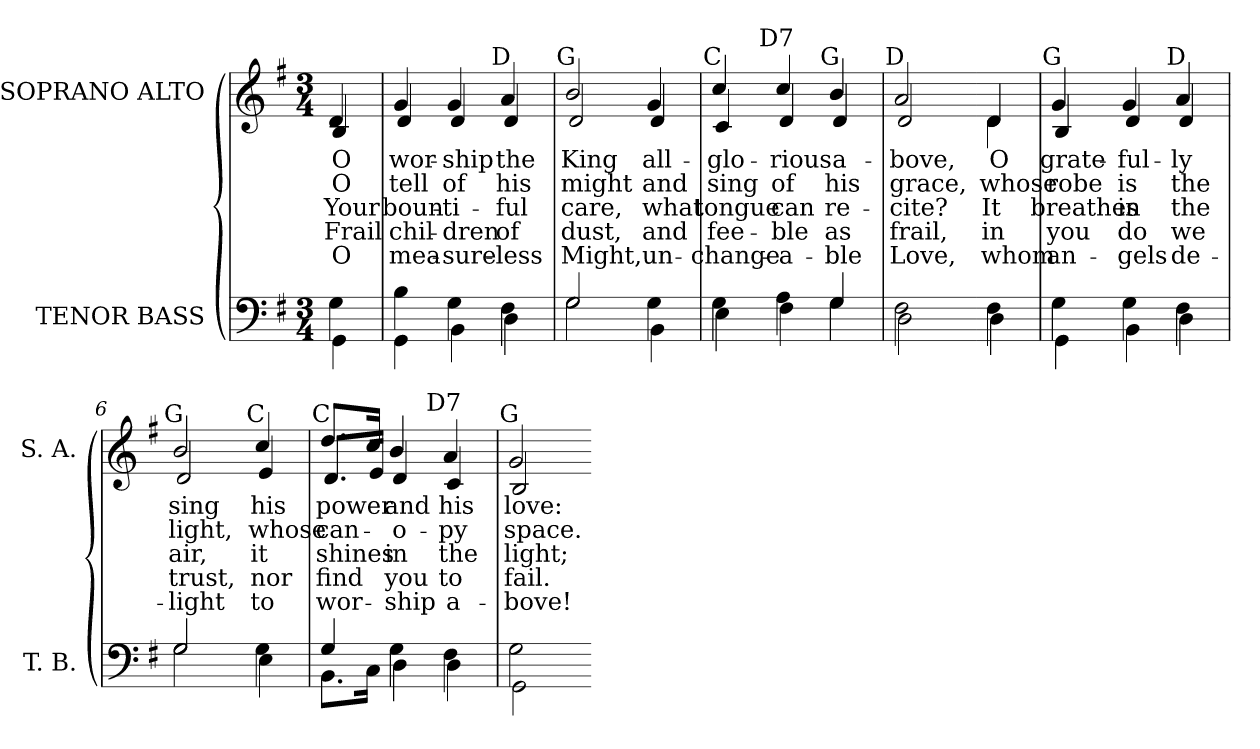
**kern	**kern	**text	**text	**text	**text	**text
*part2	*part1	*part1	*part1	*part1	*part1	*part1
*staff2	*staff1	*staff1	*staff1	*staff1	*staff1	*staff1
*I"TENOR BASS	*I"SOPRANO ALTO	*	*	*	*	*
*I'T. B.	*I'S. A.	*	*	*	*	*
!!LO:PB:g=z
*clefF4	*clefG2	*	*	*	*	*
*k[f#]	*k[f#]	*	*	*	*	*
*G:	*G:	*	*	*	*	*
*M3/4	*M3/4	*	*	*	*	*
=	=	=	=	=	=	=
*^	*	*	*	*	*	*
!	!	!LO:TX:a:cj:t=G	!	!	!	!	!
!	!	!LO:TX:b:cj:t=1	!	!	!	!	!
!	!	!LO:TX:b:cj:t=2	!	!	!	!	!
!	!	!LO:TX:b:cj:t=3	!	!	!	!	!
!	!	!LO:TX:b:cj:t=4	!	!	!	!	!
!	!	!LO:TX:b:cj:t=5	!	!	!	!	!
!	!	!	!LO:LY:b:color=#000000	!LO:LY:b:color=#000000	!LO:LY:b:color=#000000	!LO:LY:b:color=#000000	!LO:LY:b:color=#000000
*	*	*^	*	*	*	*	*
4Gi\	4GGi\	4di/	4Bi/	O	O	Your	Frail	O
=	=	=	=	=	=	=	=	=
!	!	!	!	!LO:LY:b:color=#000000	!LO:LY:b:color=#000000	!LO:LY:b:color=#000000	!LO:LY:b:color=#000000	!LO:LY:b:color=#000000
4Bi\	4GGi\	4gi/	4di/	wor-	tell	boun-	chil-	mea-
!	!	!	!	!LO:LY:b:color=#000000	!LO:LY:b:color=#000000	!LO:LY:b:color=#000000	!LO:LY:b:color=#000000	!LO:LY:b:color=#000000
4Gi\	4BBi\	4gi/	4di/	-ship	of	-ti-	-dren	-sure-
!	!	!LO:TX:a:cj:t=D	!	!	!	!	!	!
!	!	!	!	!LO:LY:b:color=#000000	!LO:LY:b:color=#000000	!LO:LY:b:color=#000000	!LO:LY:b:color=#000000	!LO:LY:b:color=#000000
4F#i\	4Di\	4ai/	4di/	the	his	-ful	of	-less
=1	=1	=1	=1	=1	=1	=1	=1	=1
!	!	!LO:TX:a:cj:t=G	!	!	!	!	!	!
!	!	!	!	!LO:LY:b:color=#000000	!LO:LY:b:color=#000000	!LO:LY:b:color=#000000	!LO:LY:b:color=#000000	!LO:LY:b:color=#000000
2Gi/	2Gi\	2bi/	2di/	King	might	care,	dust,	Might,
!	!	!	!	!LO:LY:b:color=#000000	!LO:LY:b:color=#000000	!LO:LY:b:color=#000000	!LO:LY:b:color=#000000	!LO:LY:b:color=#000000
4Gi\	4BBi\	4gi/	4di/	all-	and	what	and	un-
=2	=2	=2	=2	=2	=2	=2	=2	=2
!	!	!LO:TX:a:cj:t=C	!	!	!	!	!	!
!	!	!	!	!LO:LY:b:color=#000000	!LO:LY:b:color=#000000	!LO:LY:b:color=#000000	!LO:LY:b:color=#000000	!LO:LY:b:color=#000000
4Gi\	4Ei\	4cci/	4ci/	-glo-	sing	tongue	fee-	-change-
!	!	!LO:TX:a:cj:t=D7	!	!	!	!	!	!
!	!	!	!	!LO:LY:b:color=#000000	!LO:LY:b:color=#000000	!LO:LY:b:color=#000000	!LO:LY:b:color=#000000	!LO:LY:b:color=#000000
4Ai\	4F#i\	4cci/	4di/	-rious	of	can	-ble	-a-
!	!	!LO:TX:a:cj:t=G	!	!	!	!	!	!
!	!	!	!	!LO:LY:b:color=#000000	!LO:LY:b:color=#000000	!LO:LY:b:color=#000000	!LO:LY:b:color=#000000	!LO:LY:b:color=#000000
4Gi/	4Gi\	4bi/	4di/	a-	his	re-	as	-ble
=3	=3	=3	=3	=3	=3	=3	=3	=3
!	!	!LO:TX:a:cj:t=D	!	!	!	!	!	!
!	!	!	!	!LO:LY:b:color=#000000	!LO:LY:b:color=#000000	!LO:LY:b:color=#000000	!LO:LY:b:color=#000000	!LO:LY:b:color=#000000
2F#i\	2Di\	2ai/	2di/	-bove,	grace,	-cite?	frail,	Love,
!!LO:LB:g=z	!!
=4-	=4-	=4-	=4-	=4-	=4-	=4-	=4-	=4-
!	!	!	!	!LO:LY:b:color=#000000	!LO:LY:b:color=#000000	!LO:LY:b:color=#000000	!LO:LY:b:color=#000000	!LO:LY:b:color=#000000
4F#i\	4Di\	4di/	4di\	O	whose	It	in	whom
=5	=5	=5	=5	=5	=5	=5	=5	=5
!	!	!LO:TX:a:cj:t=G	!	!	!	!	!	!
!	!	!	!	!LO:LY:b:color=#000000	!LO:LY:b:color=#000000	!LO:LY:b:color=#000000	!LO:LY:b:color=#000000	!LO:LY:b:color=#000000
4Gi\	4GGi\	4gi/	4Bi/	grate-	robe	breathes	you	an-
!	!	!	!	!LO:LY:b:color=#000000	!LO:LY:b:color=#000000	!LO:LY:b:color=#000000	!LO:LY:b:color=#000000	!LO:LY:b:color=#000000
4Gi\	4BBi\	4gi/	4di/	-ful-	is	in	do	-gels
!	!	!LO:TX:a:cj:t=D	!	!	!	!	!	!
!	!	!	!	!LO:LY:b:color=#000000	!LO:LY:b:color=#000000	!LO:LY:b:color=#000000	!LO:LY:b:color=#000000	!LO:LY:b:color=#000000
4F#i\	4Di\	4ai/	4di/	-ly	the	the	we	de-
=6	=6	=6	=6	=6	=6	=6	=6	=6
!	!	!LO:TX:a:cj:t=G	!	!	!	!	!	!
!	!	!	!	!LO:LY:b:color=#000000	!LO:LY:b:color=#000000	!LO:LY:b:color=#000000	!LO:LY:b:color=#000000	!LO:LY:b:color=#000000
2Gi/	2Gi\	2bi/	2di/	sing	light,	air,	trust,	-light
!	!	!LO:TX:a:cj:t=C	!	!	!	!	!	!
!	!	!	!	!LO:LY:b:color=#000000	!LO:LY:b:color=#000000	!LO:LY:b:color=#000000	!LO:LY:b:color=#000000	!LO:LY:b:color=#000000
4Gi\	4Ei\	4cci/	4ei/	his	whose	it	nor	to
=7	=7	=7	=7	=7	=7	=7	=7	=7
!	!	!LO:TX:a:cj:t=C	!	!	!	!	!	!
!	!	!	!	!LO:LY:b:color=#000000	!LO:LY:b:color=#000000	!LO:LY:b:color=#000000	!LO:LY:b:color=#000000	!LO:LY:b:color=#000000
4Gi/	8.BBi\L	8.ddi/L	8.di/L	power	can-	shines	find	wor-
.	16Ci\Jk	16cci/Jk	16ei/Jk	.	.	.	.	.
!	!	!	!	!LO:LY:b:color=#000000	!LO:LY:b:color=#000000	!LO:LY:b:color=#000000	!LO:LY:b:color=#000000	!LO:LY:b:color=#000000
4Gi\	4Di\	4bi/	4di/	and	-o-	in	you	-ship
!	!	!LO:TX:a:cj:t=D7	!	!	!	!	!	!
!	!	!	!	!LO:LY:b:color=#000000	!LO:LY:b:color=#000000	!LO:LY:b:color=#000000	!LO:LY:b:color=#000000	!LO:LY:b:color=#000000
4F#i\	4Di\	4ai/	4ci/	his	-py	the	to	a-
=8	=8	=8	=8	=8	=8	=8	=8	=8
!	!	!LO:TX:a:cj:t=G	!	!	!	!	!	!
!	!	!	!	!LO:LY:b:color=#000000	!LO:LY:b:color=#000000	!LO:LY:b:color=#000000	!LO:LY:b:color=#000000	!LO:LY:b:color=#000000
2Gi\	2GGi\	2gi/	2Bi/	love:	space.	light;	fail.	-bove!
*v	*v	*	*	*	*	*	*	*
*	*v	*v	*	*	*	*	*
=-	=-	=-	=-	=-	=-	=-
*-	*-	*-	*-	*-	*-	*-
